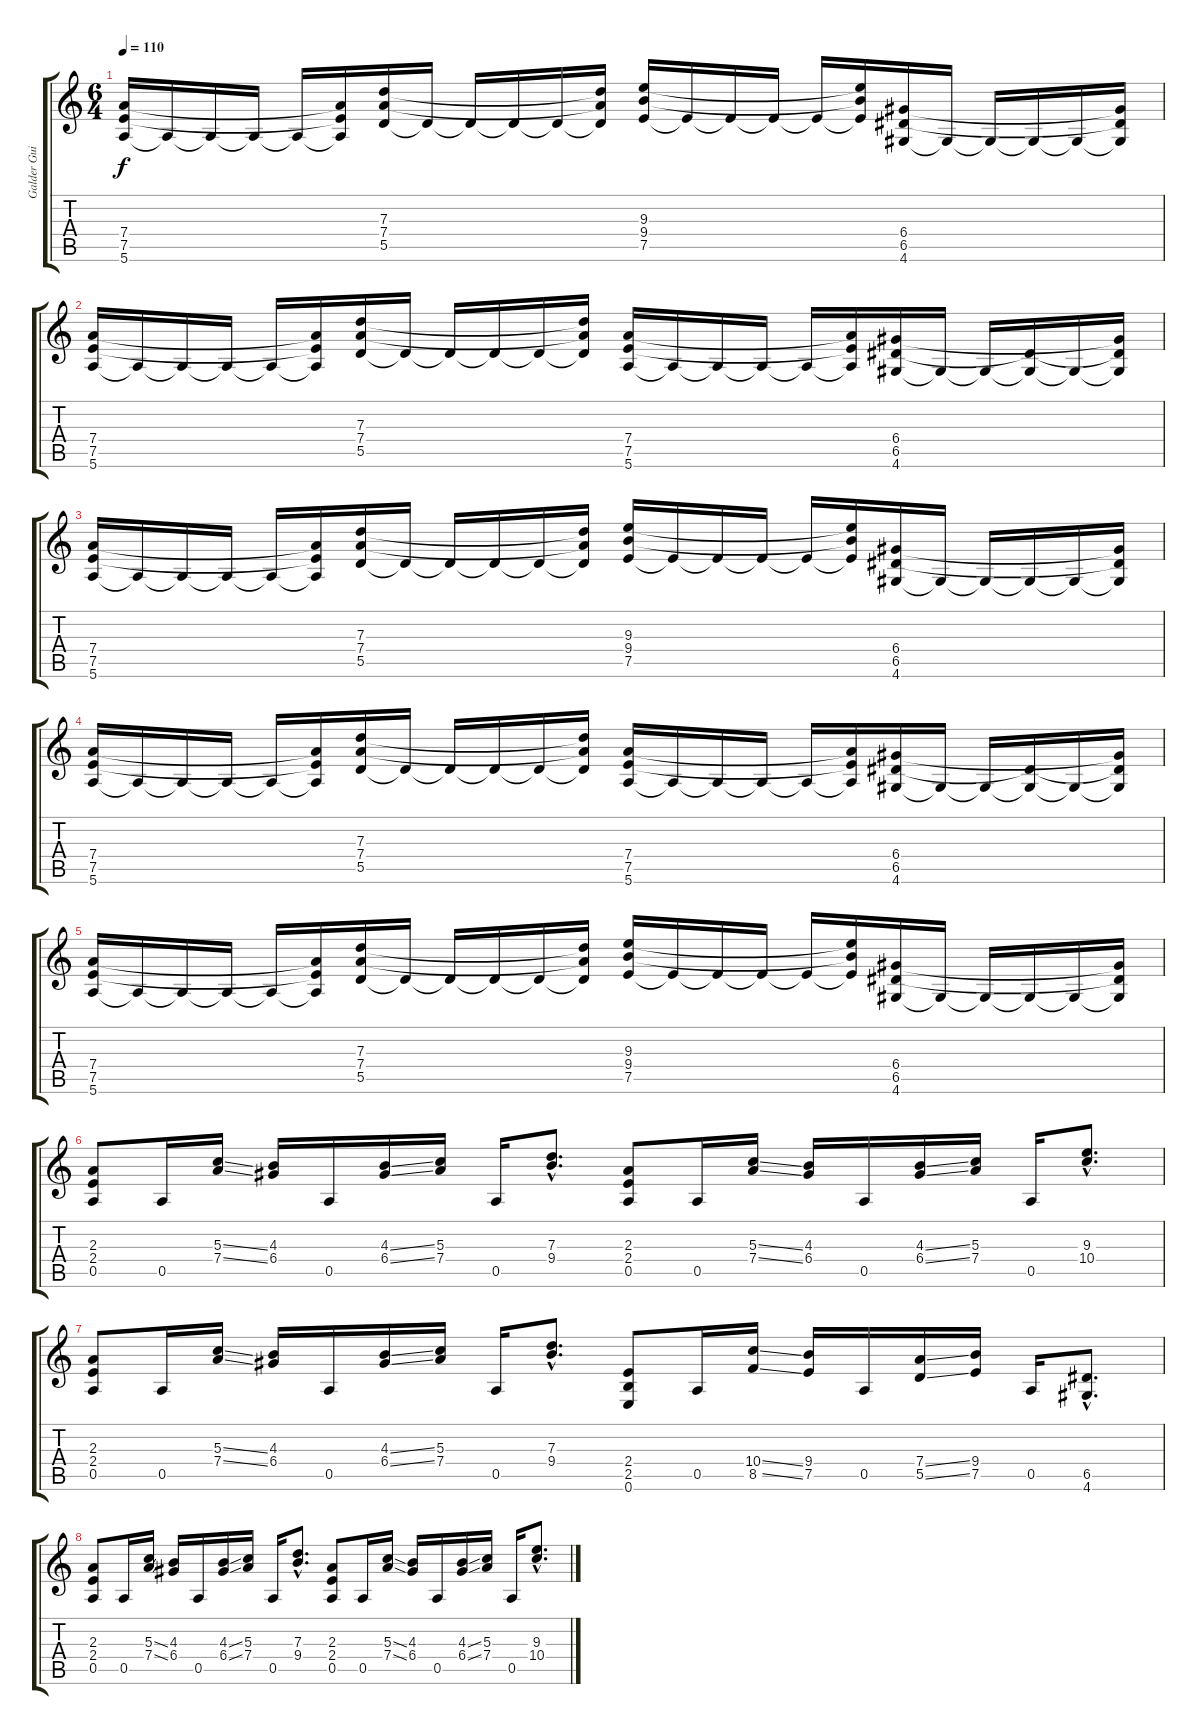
\track ("Galder Guitar 2" "Galder Gui") {instrument distortionguitar}
\staff {score tabs}
\tuning (E4 B3 G3 D3 A2 E2) {hide}
\ts (6 4)
\tempo 110
\clef g2
\ks c
(7.4 7.5 5.6).16{dy f} 5.6{t}.16 5.6{t}.16 5.6{t}.16 5.6{t}.16 (7.4{t} 7.5{t} 5.6{t}).16 (7.3 7.4 5.5).16 5.5{t}.16 5.5{t}.16 5.5{t}.16 5.5{t}.16 (7.3{t} 7.4{t} 5.5{t}).16 (9.3 9.4 7.5).16 7.5{t}.16 7.5{t}.16 7.5{t}.16 7.5{t}.16 (9.3{t} 9.4{t} 7.5{t}).16 (6.4 6.5 4.6).16 4.6{t}.16 4.6{t}.16 4.6{t}.16 4.6{t}.16 (6.4{t} 6.5{t} 4.6{t}).16 |
(7.4 7.5 5.6).16 5.6{t}.16 5.6{t}.16 5.6{t}.16 5.6{t}.16 (7.4{t} 7.5{t} 5.6{t}).16 (7.3 7.4 5.5).16 5.5{t}.16 5.5{t}.16 5.5{t}.16 5.5{t}.16 (7.3{t} 7.4{t} 5.5{t}).16 (7.4 7.5 5.6).16 5.6{t}.16 5.6{t}.16 5.6{t}.16 5.6{t}.16 (7.4{t} 7.5{t} 5.6{t}).16 (6.4 6.5 4.6).16 4.6{t}.16 4.6{t}.16 (6.5{t} 4.6{t}).16 4.6{t}.16 (6.4{t} 6.5{t} 4.6{t}).16 |
(7.4 7.5 5.6).16 5.6{t}.16 5.6{t}.16 5.6{t}.16 5.6{t}.16 (7.4{t} 7.5{t} 5.6{t}).16 (7.3 7.4 5.5).16 5.5{t}.16 5.5{t}.16 5.5{t}.16 5.5{t}.16 (7.3{t} 7.4{t} 5.5{t}).16 (9.3 9.4 7.5).16 7.5{t}.16 7.5{t}.16 7.5{t}.16 7.5{t}.16 (9.3{t} 9.4{t} 7.5{t}).16 (6.4 6.5 4.6).16 4.6{t}.16 4.6{t}.16 4.6{t}.16 4.6{t}.16 (6.4{t} 6.5{t} 4.6{t}).16 |
(7.4 7.5 5.6).16 5.6{t}.16 5.6{t}.16 5.6{t}.16 5.6{t}.16 (7.4{t} 7.5{t} 5.6{t}).16 (7.3 7.4 5.5).16 5.5{t}.16 5.5{t}.16 5.5{t}.16 5.5{t}.16 (7.3{t} 7.4{t} 5.5{t}).16 (7.4 7.5 5.6).16 5.6{t}.16 5.6{t}.16 5.6{t}.16 5.6{t}.16 (7.4{t} 7.5{t} 5.6{t}).16 (6.4 6.5 4.6).16 4.6{t}.16 4.6{t}.16 (6.5{t} 4.6{t}).16 4.6{t}.16 (6.4{t} 6.5{t} 4.6{t}).16 |
(7.4 7.5 5.6).16 5.6{t}.16 5.6{t}.16 5.6{t}.16 5.6{t}.16 (7.4{t} 7.5{t} 5.6{t}).16 (7.3 7.4 5.5).16 5.5{t}.16 5.5{t}.16 5.5{t}.16 5.5{t}.16 (7.3{t} 7.4{t} 5.5{t}).16 (9.3 9.4 7.5).16 7.5{t}.16 7.5{t}.16 7.5{t}.16 7.5{t}.16 (9.3{t} 9.4{t} 7.5{t}).16 (6.4 6.5 4.6).16 4.6{t}.16 4.6{t}.16 4.6{t}.16 4.6{t}.16 (6.4{t} 6.5{t} 4.6{t}).16 |
(2.3 2.4 0.5).8 0.5.16 (5.3{ss} 7.4{ss}).16 (4.3 6.4).16 0.5.16 (4.3{ss} 6.4{ss}).16 (5.3 7.4).16 0.5.16 (7.3{hac} 9.4{hac}).8{d} (2.3 2.4 0.5).8 0.5.16 (5.3{ss} 7.4{ss}).16 (4.3 6.4).16 0.5.16 (4.3{ss} 6.4{ss}).16 (5.3 7.4).16 0.5.16 (9.3{hac} 10.4{hac}).8{d} |
(2.3 2.4 0.5).8 0.5.16 (5.3{ss} 7.4{ss}).16 (4.3 6.4).16 0.5.16 (4.3{ss} 6.4{ss}).16 (5.3 7.4).16 0.5.16 (7.3{hac} 9.4{hac}).8{d} (2.4 2.5 0.6).8 0.5.16 (10.4{ss} 8.5{ss}).16 (9.4 7.5).16 0.5.16 (7.4{ss} 5.5{ss}).16 (9.4 7.5).16 0.5.16 (6.5{hac} 4.6{hac}).8{d} |
(2.3 2.4 0.5).8 0.5.16 (5.3{ss} 7.4{ss}).16 (4.3 6.4).16 0.5.16 (4.3{ss} 6.4{ss}).16 (5.3 7.4).16 0.5.16 (7.3{hac} 9.4{hac}).8{d} (2.3 2.4 0.5).8 0.5.16 (5.3{ss} 7.4{ss}).16 (4.3 6.4).16 0.5.16 (4.3{ss} 6.4{ss}).16 (5.3 7.4).16 0.5.16 (9.3{hac} 10.4{hac}).8{d}
